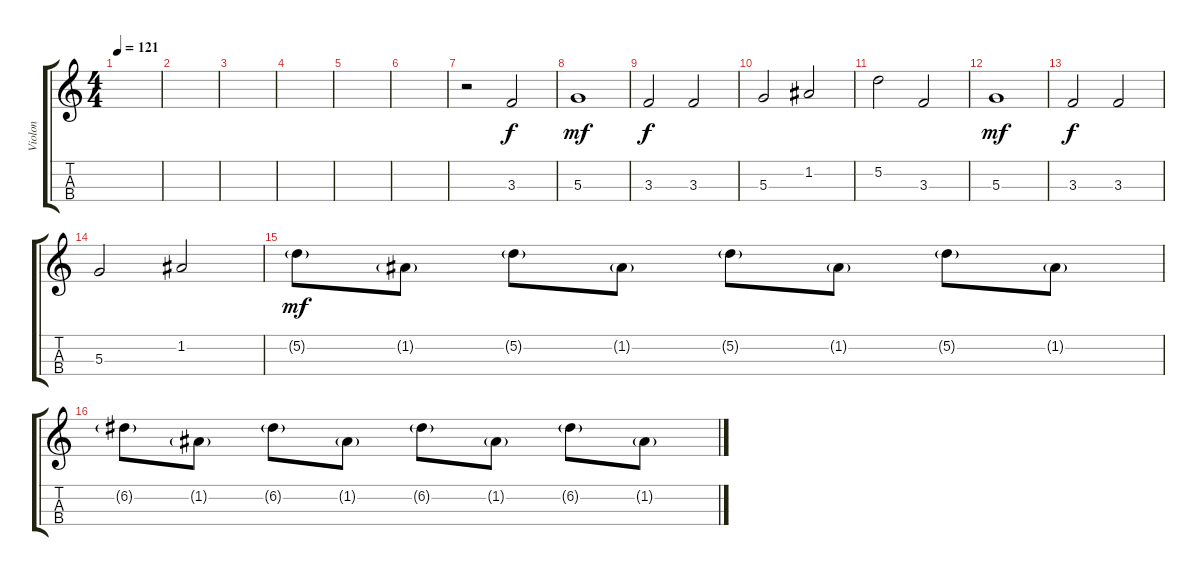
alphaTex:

\track ("Violon" "Violon") {instrument violin}
\staff {score tabs}
\tuning (E5 A4 D4 G3) {hide}
\ts (4 4)
\tempo 121
\clef g2
\ks c
|
|
|
|
|
|
r.2 3.3.2{dy f} |
5.3.1{dy mf} |
3.3.2{dy f} 3.3.2 |
5.3.2 1.2.2 |
5.2.2 3.3.2 |
5.3.1{dy mf} |
3.3.2{dy f} 3.3.2 |
5.3.2 1.2.2 |
5.2{g}.8{dy mf} 1.2{g}.8 5.2{g}.8 1.2{g}.8 5.2{g}.8 1.2{g}.8 5.2{g}.8 1.2{g}.8 |
6.2{g}.8 1.2{g}.8 6.2{g}.8 1.2{g}.8 6.2{g}.8 1.2{g}.8 6.2{g}.8 1.2{g}.8
